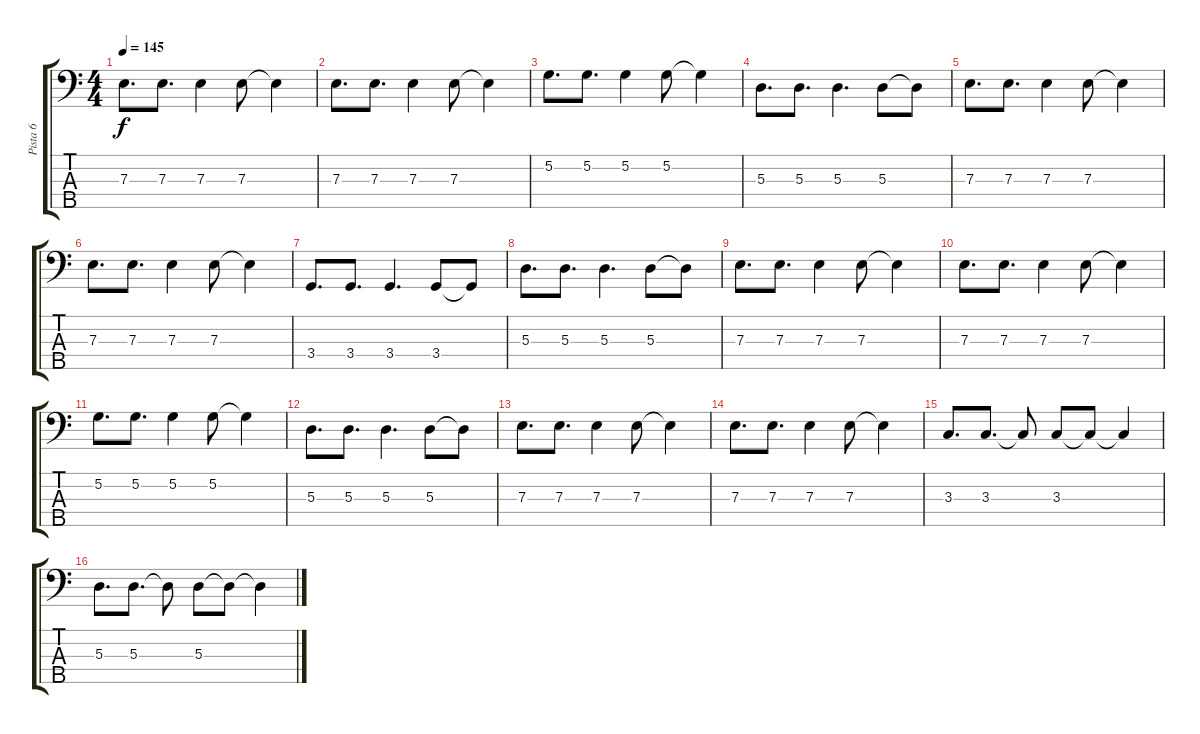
\track ("Pista 6" "Pista 6") {instrument electricbassfinger}
\staff {score tabs}
\tuning (G2 D2 A1 E1 B0) {hide}
\ts (4 4)
\tempo 145
\clef f4
\ks c
7.3.8{d dy f} 7.3.8{d} 7.3.4 7.3.8 7.3{t}.4 |
7.3.8{d} 7.3.8{d} 7.3.4 7.3.8 7.3{t}.4 |
5.2.8{d} 5.2.8{d} 5.2.4 5.2.8 5.2{t}.4 |
5.3.8{d} 5.3.8{d} 5.3.4{d} 5.3.8 5.3{t}.8 |
7.3.8{d} 7.3.8{d} 7.3.4 7.3.8 7.3{t}.4 |
7.3.8{d} 7.3.8{d} 7.3.4 7.3.8 7.3{t}.4 |
3.4.8{d} 3.4.8{d} 3.4.4{d} 3.4.8 3.4{t}.8 |
5.3.8{d} 5.3.8{d} 5.3.4{d} 5.3.8 5.3{t}.8 |
7.3.8{d} 7.3.8{d} 7.3.4 7.3.8 7.3{t}.4 |
7.3.8{d} 7.3.8{d} 7.3.4 7.3.8 7.3{t}.4 |
5.2.8{d} 5.2.8{d} 5.2.4 5.2.8 5.2{t}.4 |
5.3.8{d} 5.3.8{d} 5.3.4{d} 5.3.8 5.3{t}.8 |
7.3.8{d} 7.3.8{d} 7.3.4 7.3.8 7.3{t}.4 |
7.3.8{d} 7.3.8{d} 7.3.4 7.3.8 7.3{t}.4 |
3.3.8{d} 3.3.8{d} 3.3{t}.8 3.3.8 3.3{t}.8 3.3{t}.4 |
5.3.8{d} 5.3.8{d} 5.3{t}.8 5.3.8 5.3{t}.8 5.3{t}.4
